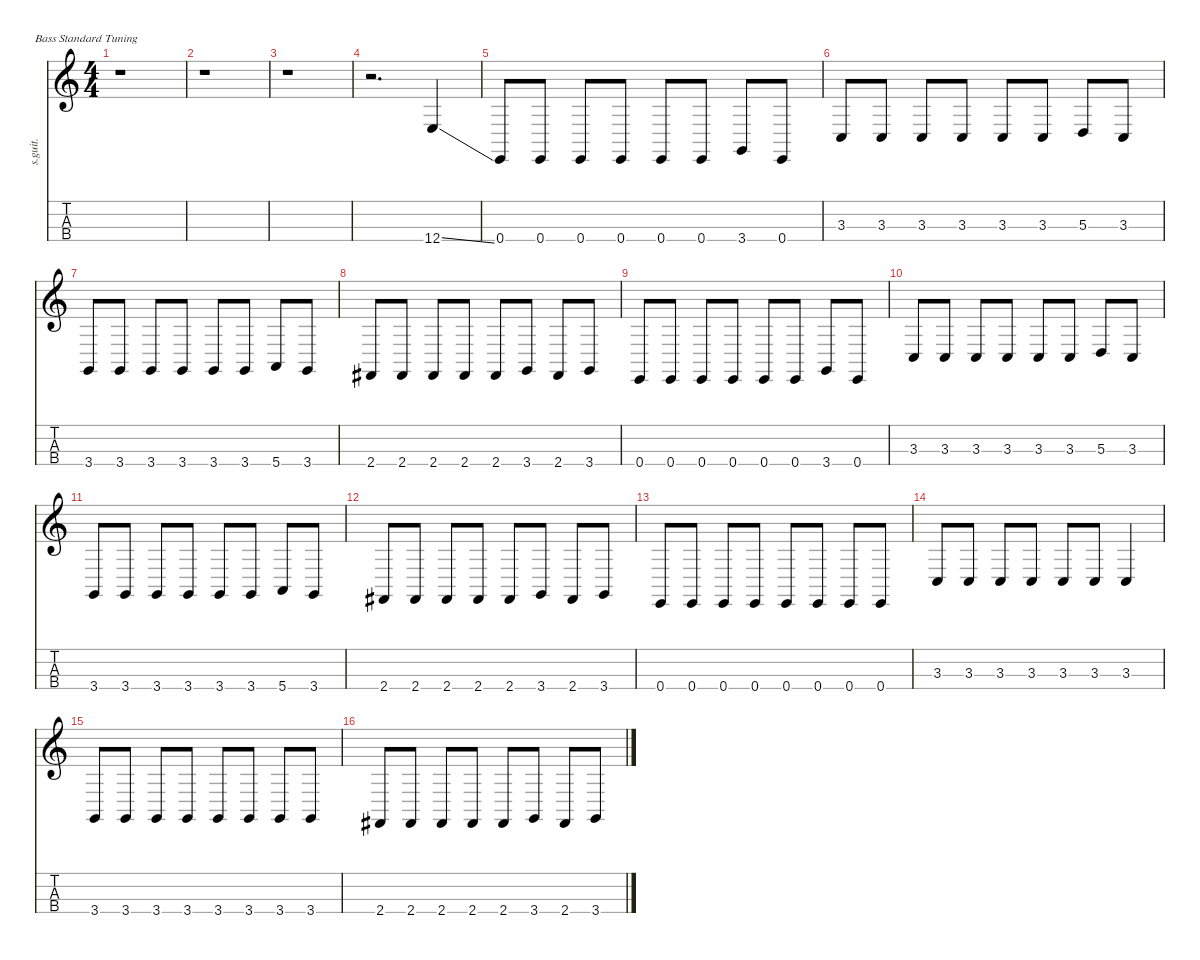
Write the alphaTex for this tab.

\defaultSystemsLayout 4
\hideDynamics
\bracketExtendMode nobrackets
\track ("Mike Hogan (Bass)" "s.guit.") {instrument electricbasspick}
\staff {score tabs}
\tuning (G2 D2 A1 E1)
\ts (4 4)
\beaming (8 2 2 2 2)
\tempo (74 hide)
\clef g2
\ks c
r.1{dy f instrument electricbasspick} |
r.1 |
r.1 |
\tempo (82 hide)
r.2{d} 12.4{ss}.4{lyrics (0 "") lyrics (1 "") lyrics (2 "") lyrics (3 "") lyrics (4 "")} |
0.4.8{lyrics (0 "") lyrics (1 "") lyrics (2 "") lyrics (3 "") lyrics (4 "")} 0.4.8{lyrics (0 "") lyrics (1 "") lyrics (2 "") lyrics (3 "") lyrics (4 "")} 0.4.8{lyrics (0 "") lyrics (1 "") lyrics (2 "") lyrics (3 "") lyrics (4 "")} 0.4.8{lyrics (0 "") lyrics (1 "") lyrics (2 "") lyrics (3 "") lyrics (4 "")} 0.4.8{lyrics (0 "") lyrics (1 "") lyrics (2 "") lyrics (3 "") lyrics (4 "")} 0.4.8{lyrics (0 "") lyrics (1 "") lyrics (2 "") lyrics (3 "") lyrics (4 "")} 3.4.8{lyrics (0 "") lyrics (1 "") lyrics (2 "") lyrics (3 "") lyrics (4 "")} 0.4.8{lyrics (0 "") lyrics (1 "") lyrics (2 "") lyrics (3 "") lyrics (4 "")} |
3.3.8{lyrics (0 "") lyrics (1 "") lyrics (2 "") lyrics (3 "") lyrics (4 "")} 3.3.8{lyrics (0 "") lyrics (1 "") lyrics (2 "") lyrics (3 "") lyrics (4 "")} 3.3.8{lyrics (0 "") lyrics (1 "") lyrics (2 "") lyrics (3 "") lyrics (4 "")} 3.3.8{lyrics (0 "") lyrics (1 "") lyrics (2 "") lyrics (3 "") lyrics (4 "")} 3.3.8{lyrics (0 "") lyrics (1 "") lyrics (2 "") lyrics (3 "") lyrics (4 "")} 3.3.8{lyrics (0 "") lyrics (1 "") lyrics (2 "") lyrics (3 "") lyrics (4 "")} 5.3.8{lyrics (0 "") lyrics (1 "") lyrics (2 "") lyrics (3 "") lyrics (4 "")} 3.3.8{lyrics (0 "") lyrics (1 "") lyrics (2 "") lyrics (3 "") lyrics (4 "")} |
3.4.8{lyrics (0 "") lyrics (1 "") lyrics (2 "") lyrics (3 "") lyrics (4 "")} 3.4.8{lyrics (0 "") lyrics (1 "") lyrics (2 "") lyrics (3 "") lyrics (4 "")} 3.4.8{lyrics (0 "") lyrics (1 "") lyrics (2 "") lyrics (3 "") lyrics (4 "")} 3.4.8{lyrics (0 "") lyrics (1 "") lyrics (2 "") lyrics (3 "") lyrics (4 "")} 3.4.8{lyrics (0 "") lyrics (1 "") lyrics (2 "") lyrics (3 "") lyrics (4 "")} 3.4.8{lyrics (0 "") lyrics (1 "") lyrics (2 "") lyrics (3 "") lyrics (4 "")} 5.4.8{lyrics (0 "") lyrics (1 "") lyrics (2 "") lyrics (3 "") lyrics (4 "")} 3.4.8{lyrics (0 "") lyrics (1 "") lyrics (2 "") lyrics (3 "") lyrics (4 "")} |
2.4{acc #}.8{lyrics (0 "") lyrics (1 "") lyrics (2 "") lyrics (3 "") lyrics (4 "")} 2.4{acc #}.8{lyrics (0 "") lyrics (1 "") lyrics (2 "") lyrics (3 "") lyrics (4 "")} 2.4{acc #}.8{lyrics (0 "") lyrics (1 "") lyrics (2 "") lyrics (3 "") lyrics (4 "")} 2.4{acc #}.8{lyrics (0 "") lyrics (1 "") lyrics (2 "") lyrics (3 "") lyrics (4 "")} 2.4{acc #}.8{lyrics (0 "") lyrics (1 "") lyrics (2 "") lyrics (3 "") lyrics (4 "")} 3.4.8{lyrics (0 "") lyrics (1 "") lyrics (2 "") lyrics (3 "") lyrics (4 "")} 2.4{acc #}.8{lyrics (0 "") lyrics (1 "") lyrics (2 "") lyrics (3 "") lyrics (4 "")} 3.4.8{lyrics (0 "") lyrics (1 "") lyrics (2 "") lyrics (3 "") lyrics (4 "")} |
0.4.8{lyrics (0 "") lyrics (1 "") lyrics (2 "") lyrics (3 "") lyrics (4 "")} 0.4.8{lyrics (0 "") lyrics (1 "") lyrics (2 "") lyrics (3 "") lyrics (4 "")} 0.4.8{lyrics (0 "") lyrics (1 "") lyrics (2 "") lyrics (3 "") lyrics (4 "")} 0.4.8{lyrics (0 "") lyrics (1 "") lyrics (2 "") lyrics (3 "") lyrics (4 "")} 0.4.8{lyrics (0 "") lyrics (1 "") lyrics (2 "") lyrics (3 "") lyrics (4 "")} 0.4.8{lyrics (0 "") lyrics (1 "") lyrics (2 "") lyrics (3 "") lyrics (4 "")} 3.4.8{lyrics (0 "") lyrics (1 "") lyrics (2 "") lyrics (3 "") lyrics (4 "")} 0.4.8{lyrics (0 "") lyrics (1 "") lyrics (2 "") lyrics (3 "") lyrics (4 "")} |
3.3.8{lyrics (0 "") lyrics (1 "") lyrics (2 "") lyrics (3 "") lyrics (4 "")} 3.3.8{lyrics (0 "") lyrics (1 "") lyrics (2 "") lyrics (3 "") lyrics (4 "")} 3.3.8{lyrics (0 "") lyrics (1 "") lyrics (2 "") lyrics (3 "") lyrics (4 "")} 3.3.8{lyrics (0 "") lyrics (1 "") lyrics (2 "") lyrics (3 "") lyrics (4 "")} 3.3.8{lyrics (0 "") lyrics (1 "") lyrics (2 "") lyrics (3 "") lyrics (4 "")} 3.3.8{lyrics (0 "") lyrics (1 "") lyrics (2 "") lyrics (3 "") lyrics (4 "")} 5.3.8{lyrics (0 "") lyrics (1 "") lyrics (2 "") lyrics (3 "") lyrics (4 "")} 3.3.8{lyrics (0 "") lyrics (1 "") lyrics (2 "") lyrics (3 "") lyrics (4 "")} |
3.4.8{lyrics (0 "") lyrics (1 "") lyrics (2 "") lyrics (3 "") lyrics (4 "")} 3.4.8{lyrics (0 "") lyrics (1 "") lyrics (2 "") lyrics (3 "") lyrics (4 "")} 3.4.8{lyrics (0 "") lyrics (1 "") lyrics (2 "") lyrics (3 "") lyrics (4 "")} 3.4.8{lyrics (0 "") lyrics (1 "") lyrics (2 "") lyrics (3 "") lyrics (4 "")} 3.4.8{lyrics (0 "") lyrics (1 "") lyrics (2 "") lyrics (3 "") lyrics (4 "")} 3.4.8{lyrics (0 "") lyrics (1 "") lyrics (2 "") lyrics (3 "") lyrics (4 "")} 5.4.8{lyrics (0 "") lyrics (1 "") lyrics (2 "") lyrics (3 "") lyrics (4 "")} 3.4.8{lyrics (0 "") lyrics (1 "") lyrics (2 "") lyrics (3 "") lyrics (4 "")} |
2.4{acc #}.8{lyrics (0 "") lyrics (1 "") lyrics (2 "") lyrics (3 "") lyrics (4 "")} 2.4{acc #}.8{lyrics (0 "") lyrics (1 "") lyrics (2 "") lyrics (3 "") lyrics (4 "")} 2.4{acc #}.8{lyrics (0 "") lyrics (1 "") lyrics (2 "") lyrics (3 "") lyrics (4 "")} 2.4{acc #}.8{lyrics (0 "") lyrics (1 "") lyrics (2 "") lyrics (3 "") lyrics (4 "")} 2.4{acc #}.8{lyrics (0 "") lyrics (1 "") lyrics (2 "") lyrics (3 "") lyrics (4 "")} 3.4.8{lyrics (0 "") lyrics (1 "") lyrics (2 "") lyrics (3 "") lyrics (4 "")} 2.4{acc #}.8{lyrics (0 "") lyrics (1 "") lyrics (2 "") lyrics (3 "") lyrics (4 "")} 3.4.8{lyrics (0 "") lyrics (1 "") lyrics (2 "") lyrics (3 "") lyrics (4 "")} |
0.4.8{lyrics (0 "") lyrics (1 "") lyrics (2 "") lyrics (3 "") lyrics (4 "")} 0.4.8{lyrics (0 "") lyrics (1 "") lyrics (2 "") lyrics (3 "") lyrics (4 "")} 0.4.8{lyrics (0 "") lyrics (1 "") lyrics (2 "") lyrics (3 "") lyrics (4 "")} 0.4.8{lyrics (0 "") lyrics (1 "") lyrics (2 "") lyrics (3 "") lyrics (4 "")} 0.4.8{lyrics (0 "") lyrics (1 "") lyrics (2 "") lyrics (3 "") lyrics (4 "")} 0.4.8{lyrics (0 "") lyrics (1 "") lyrics (2 "") lyrics (3 "") lyrics (4 "")} 0.4.8{lyrics (0 "") lyrics (1 "") lyrics (2 "") lyrics (3 "") lyrics (4 "")} 0.4.8{lyrics (0 "") lyrics (1 "") lyrics (2 "") lyrics (3 "") lyrics (4 "")} |
3.3.8{lyrics (0 "") lyrics (1 "") lyrics (2 "") lyrics (3 "") lyrics (4 "")} 3.3.8{lyrics (0 "") lyrics (1 "") lyrics (2 "") lyrics (3 "") lyrics (4 "")} 3.3.8{lyrics (0 "") lyrics (1 "") lyrics (2 "") lyrics (3 "") lyrics (4 "")} 3.3.8{lyrics (0 "") lyrics (1 "") lyrics (2 "") lyrics (3 "") lyrics (4 "")} 3.3.8{lyrics (0 "") lyrics (1 "") lyrics (2 "") lyrics (3 "") lyrics (4 "")} 3.3.8{lyrics (0 "") lyrics (1 "") lyrics (2 "") lyrics (3 "") lyrics (4 "")} 3.3.4{lyrics (0 "") lyrics (1 "") lyrics (2 "") lyrics (3 "") lyrics (4 "")} |
3.4.8{lyrics (0 "") lyrics (1 "") lyrics (2 "") lyrics (3 "") lyrics (4 "")} 3.4.8{lyrics (0 "") lyrics (1 "") lyrics (2 "") lyrics (3 "") lyrics (4 "")} 3.4.8{lyrics (0 "") lyrics (1 "") lyrics (2 "") lyrics (3 "") lyrics (4 "")} 3.4.8{lyrics (0 "") lyrics (1 "") lyrics (2 "") lyrics (3 "") lyrics (4 "")} 3.4.8{lyrics (0 "") lyrics (1 "") lyrics (2 "") lyrics (3 "") lyrics (4 "")} 3.4.8{lyrics (0 "") lyrics (1 "") lyrics (2 "") lyrics (3 "") lyrics (4 "")} 3.4.8{lyrics (0 "") lyrics (1 "") lyrics (2 "") lyrics (3 "") lyrics (4 "")} 3.4.8{lyrics (0 "") lyrics (1 "") lyrics (2 "") lyrics (3 "") lyrics (4 "")} |
2.4{acc #}.8{lyrics (0 "") lyrics (1 "") lyrics (2 "") lyrics (3 "") lyrics (4 "")} 2.4{acc #}.8{lyrics (0 "") lyrics (1 "") lyrics (2 "") lyrics (3 "") lyrics (4 "")} 2.4{acc #}.8{lyrics (0 "") lyrics (1 "") lyrics (2 "") lyrics (3 "") lyrics (4 "")} 2.4{acc #}.8{lyrics (0 "") lyrics (1 "") lyrics (2 "") lyrics (3 "") lyrics (4 "")} 2.4{acc #}.8{lyrics (0 "") lyrics (1 "") lyrics (2 "") lyrics (3 "") lyrics (4 "")} 3.4.8{lyrics (0 "") lyrics (1 "") lyrics (2 "") lyrics (3 "") lyrics (4 "")} 2.4{acc #}.8{lyrics (0 "") lyrics (1 "") lyrics (2 "") lyrics (3 "") lyrics (4 "")} 3.4.8{lyrics (0 "") lyrics (1 "") lyrics (2 "") lyrics (3 "") lyrics (4 "")}
